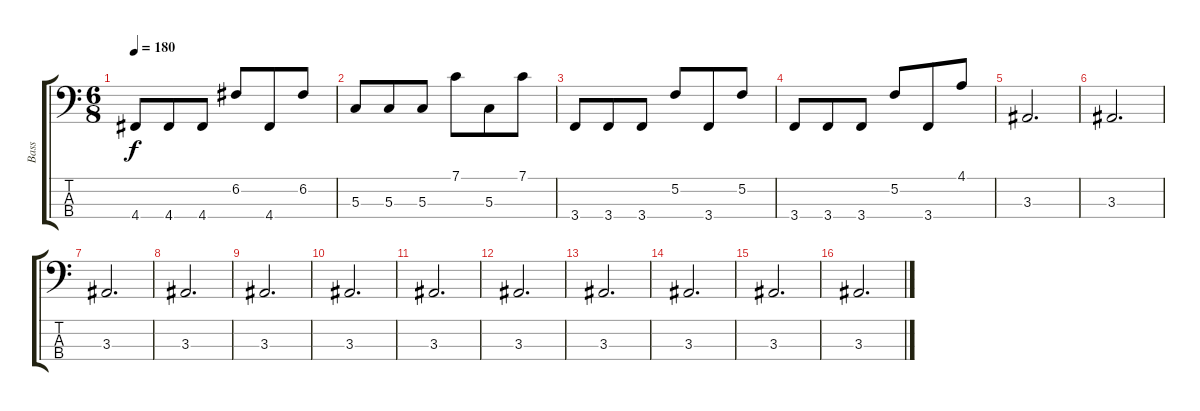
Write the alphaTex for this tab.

\track ("Bass" "Bass") {instrument electricbasspick}
\staff {score tabs}
\tuning (F2 C2 G1 D1) {hide}
\ts (6 8)
\tempo 180
\clef f4
\ks c
4.4.8{dy f} 4.4.8 4.4.8 6.2.8 4.4.8 6.2.8 |
5.3.8 5.3.8 5.3.8 7.1.8 5.3.8 7.1.8 |
3.4.8 3.4.8 3.4.8 5.2.8 3.4.8 5.2.8 |
3.4.8 3.4.8 3.4.8 5.2.8 3.4.8 4.1.8 |
3.3.2{d} |
3.3.2{d} |
3.3.2{d} |
3.3.2{d} |
3.3.2{d} |
3.3.2{d} |
3.3.2{d} |
3.3.2{d} |
3.3.2{d} |
3.3.2{d} |
3.3.2{d} |
3.3.2{d}
